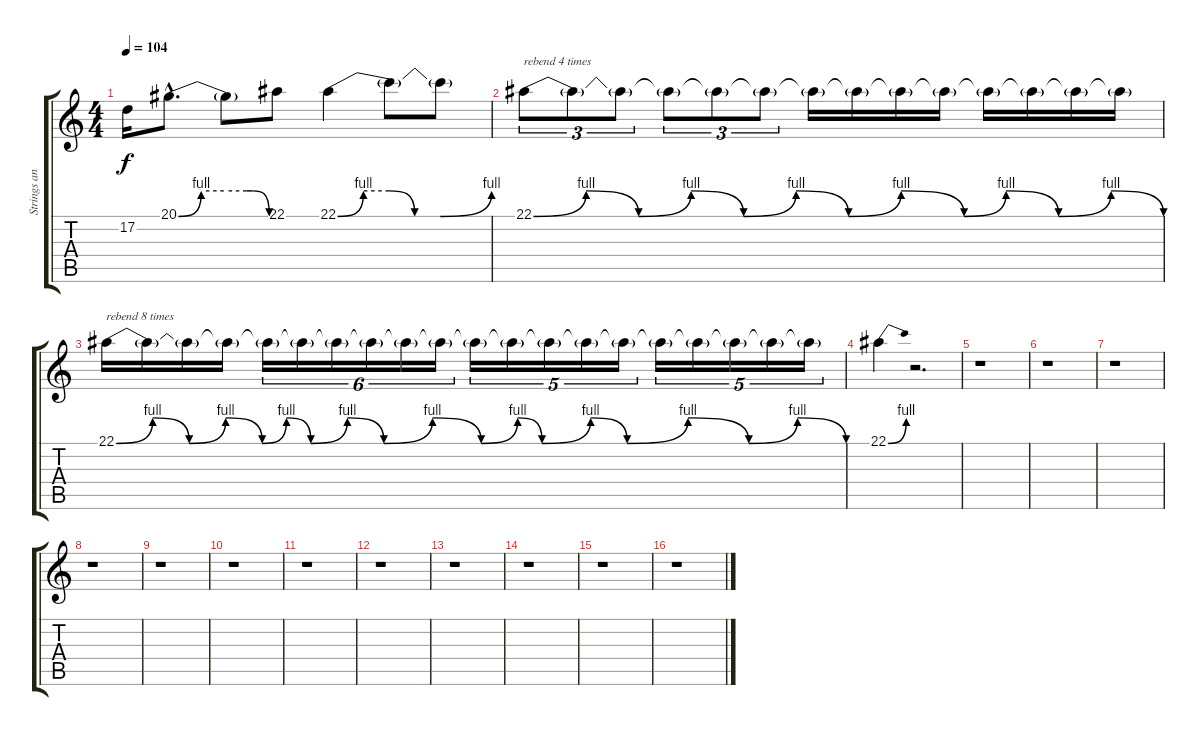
\track ("Strings and solo" "Strings an") {instrument stringensemble1}
\staff {score tabs}
\tuning (C4 A3 F3 C3 F2 C2) {hide}
\ts (4 4)
\tempo 104
\clef g2
\ks c
17.2{t}.16{dy f} 20.1{be (custom 0 0 15 4 30 4 45 4 49 4 60 0) hac}.8{d} 20.1{t}.8 22.1.8 22.1{be (custom 0 0 10 4 20 4 30 0 40 0 60 4)}.4 22.1{t}.8 22.1{t}.8 |
22.1{be (custom 0 0 5 4 10 0 15 4 20 0 25 4 30 0 35 4 41 0 45 4 50 0 55 4 60 0)}.8{tu (3 2) txt "rebend 4 times" volume 7} 22.1{t}.8{tu (3 2)} 22.1{t}.8{tu (3 2)} 22.1{t}.8{tu (3 2)} 22.1{t}.8{tu (3 2)} 22.1{t}.8{tu (3 2)} 22.1{t}.16 22.1{t}.16 22.1{t}.16 22.1{t}.16 22.1{t}.16 22.1{t}.16 22.1{t}.16 22.1{t}.16 |
22.1{be (custom 0 0 3 4 6 0 9 4 12 0 14 4 16 0 19 4 22 0 26 4 30 0 33 4 35 0 39 4 42 0 47 4 52 0 56 4 60 0)}.16{txt "rebend 8 times"} 22.1{t}.16 22.1{t}.16 22.1{t}.16 22.1{t}.16{tu (6 4)} 22.1{t}.16{tu (6 4)} 22.1{t}.16{tu (6 4)} 22.1{t}.16{tu (6 4)} 22.1{t}.16{tu (6 4)} 22.1{t}.16{tu (6 4)} 22.1{t}.16{tu (5 4)} 22.1{t}.16{tu (5 4)} 22.1{t}.16{tu (5 4)} 22.1{t}.16{tu (5 4)} 22.1{t}.16{tu (5 4)} 22.1{t}.16{tu (5 4)} 22.1{t}.16{tu (5 4)} 22.1{t}.16{tu (5 4)} 22.1{t}.16{tu (5 4)} 22.1{t}.16{tu (5 4)} |
22.1{be (bend 0 0 60 4)}.4 r.2{d} |
r.1 |
r.1 |
r.1 |
r.1 |
r.1 |
r.1 |
r.1 |
r.1 |
r.1 |
r.1 |
r.1 |
r.1
